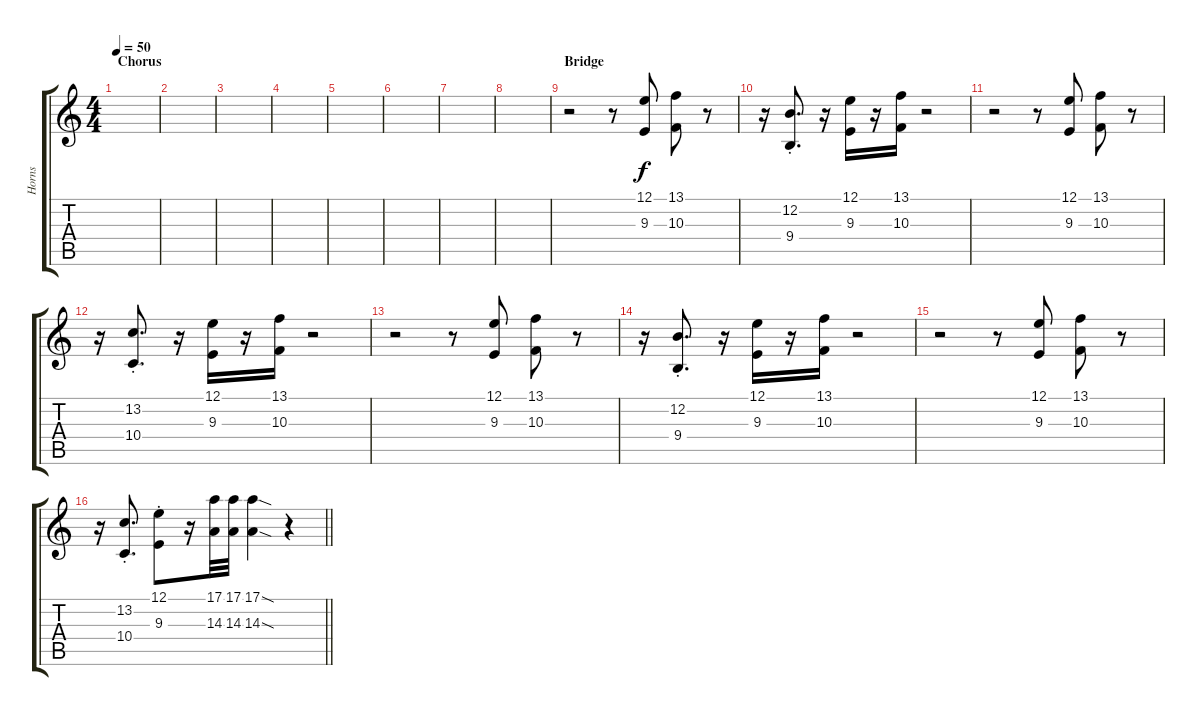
\track ("Horns" "Horns") {instrument trumpet}
\staff {score tabs}
\tuning (E4 B3 G3 D3 A2 E2) {hide}
\ts (4 4)
\section ("" "Chorus")
\tempo 50
\clef g2
\ks c
|
|
|
|
|
|
|
|
\section ("" "Bridge")
r.2 r.8 (12.1 9.3).8 (13.1 10.3).8 r.8 |
r.16 (12.2{st} 9.4{st}).8{d} r.16 (12.1 9.3).16 r.16 (13.1 10.3).16 r.2 |
r.2 r.8 (12.1 9.3).8 (13.1 10.3).8 r.8 |
r.16 (13.2{st} 10.4{st}).8{d} r.16 (12.1 9.3).16 r.16 (13.1 10.3).16 r.2 |
r.2 r.8 (12.1 9.3).8 (13.1 10.3).8 r.8 |
r.16 (12.2{st} 9.4{st}).8{d} r.16 (12.1 9.3).16 r.16 (13.1 10.3).16 r.2 |
r.2 r.8 (12.1 9.3).8 (13.1 10.3).8 r.8 |
\barLineRight lightlight
r.16 (13.2{st} 10.4{st}).8{d} (12.1{st} 9.3{st}).8 r.16 (17.1 14.3).32 (17.1 14.3).32 (17.1{sod} 14.3{sod}).4 r.4
